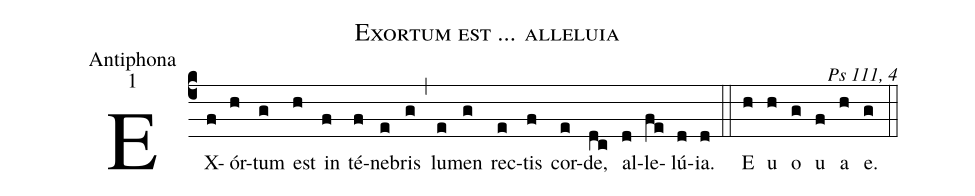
name:Exortum est ... alleluia;
office-part:Antiphona;
mode:1;
commentary:Ps 111, 4;
%%
(c4)EX(f)ór(h)tum(g) est(h) in(f) té(f)ne(e)bris(g) (,) lu(e)men(g) rec(e)tis(f) cor(e)de,(dc) al(d)le(fe)lú(d)ia.(d) (::) E(h) u(h) o(g) u(f) a(h) e.(g) (::)
